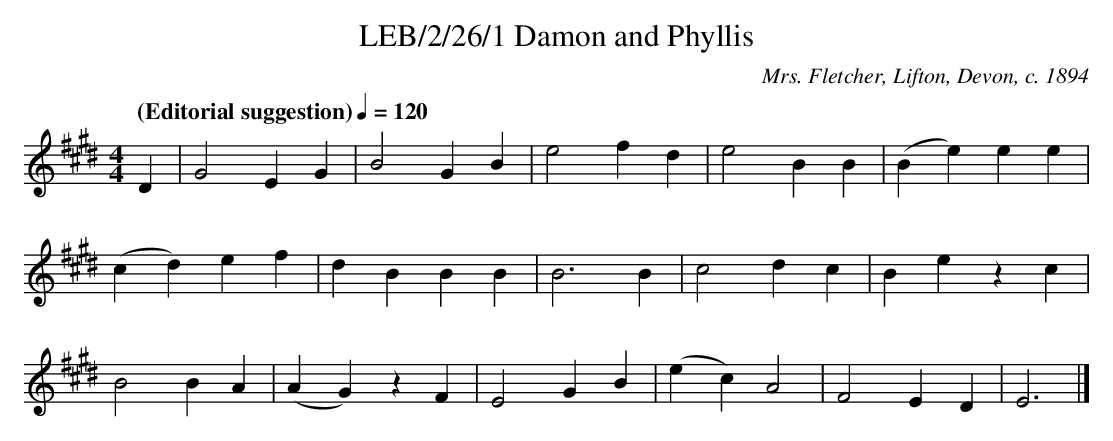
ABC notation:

X:1
T:LEB/2/26/1 Damon and Phyllis
C:Mrs. Fletcher, Lifton, Devon, c. 1894
L:1/4
Q:"(Editorial suggestion)" 1/4=120
M:4/4
K:E
D | G2 E G | B2 G B | e2 f d | e2 B B | (B e) e e |
(c d) e f | d B B B | B3 B | c2 d c | B e z c |
B2 B A | (A G) z F | E2 G B | (e c) A2 | F2 E D | E3 |]
